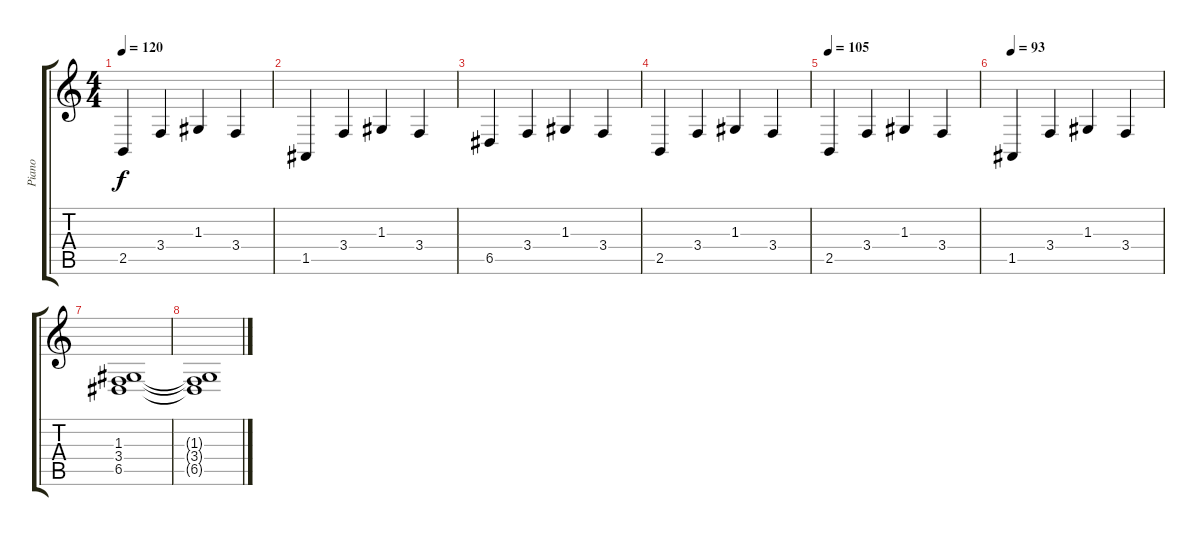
\track ("Piano" "Piano") {instrument brightacousticpiano}
\staff {score tabs}
\tuning (E4 B3 G3 D3 A2 E2) {hide}
\ts (4 4)
\tempo 120
\clef g2
\ks c
2.5.4{dy f} 3.4.4 1.3.4 3.4.4 |
1.5.4 3.4.4 1.3.4 3.4.4 |
6.5.4 3.4.4 1.3.4 3.4.4 |
2.5.4 3.4.4 1.3.4 3.4.4 |
\tempo 105
2.5.4 3.4.4 1.3.4 3.4.4 |
\tempo 93
1.5.4 3.4.4 1.3.4 3.4.4 |
(1.3 3.4 6.5).1 |
(1.3{t} 3.4{t} 6.5{t}).1
